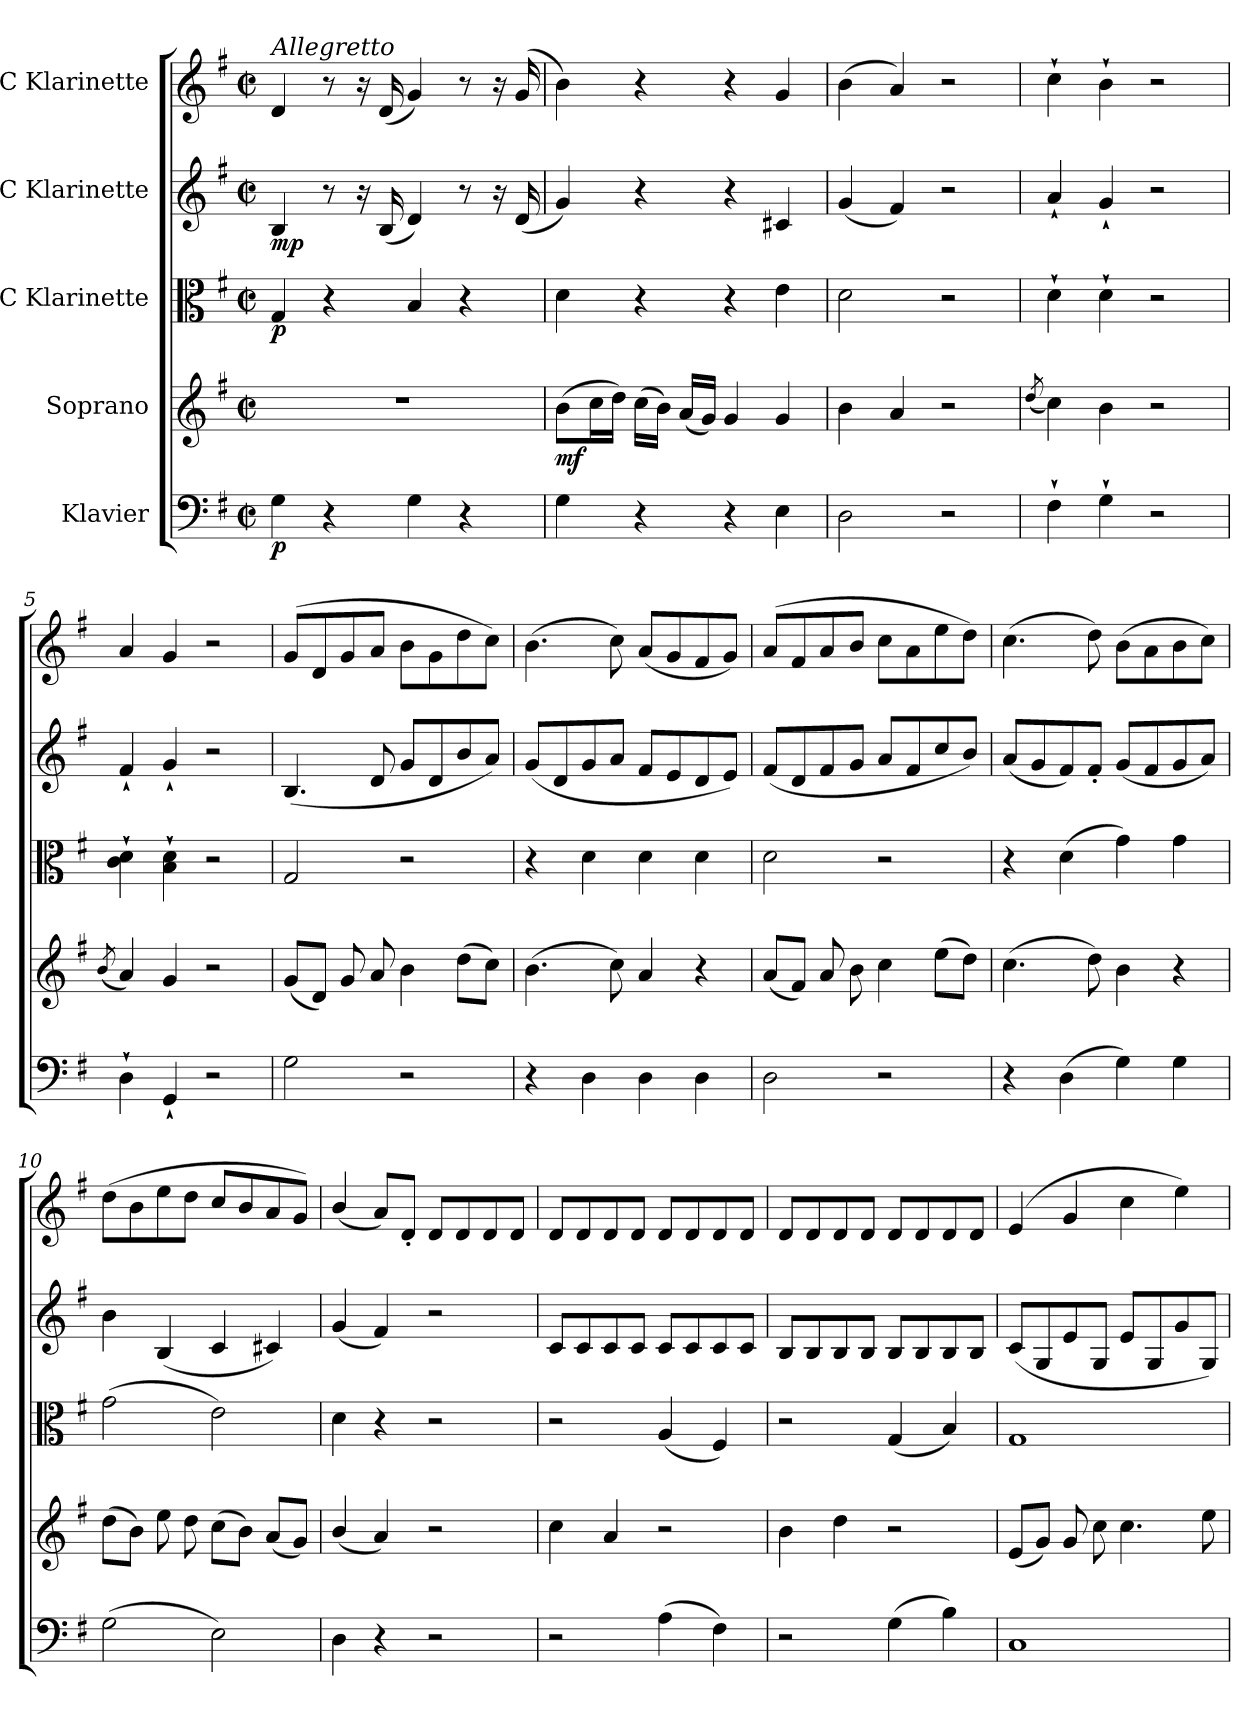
**kern	**dynam	**kern	**dynam	**kern	**dynam	**kern	**dynam	**kern
*part5	*part5	*part4	*part4	*part3	*part3	*part2	*part2	*part1
*staff5	*staff5	*staff4	*staff4	*staff3	*staff3	*staff2	*staff2	*staff1
*I"Klavier	*	*I"Soprano	*	*I"C Klarinette	*	*I"C Klarinette	*	*I"C Klarinette
*clefF4	*	*clefG2	*	*clefC3	*	*clefG2	*	*clefG2
*k[f#]	*	*k[f#]	*	*k[f#]	*	*k[f#]	*	*k[f#]
*M4/4	*	*M4/4	*	*M4/4	*	*M4/4	*	*M4/4
*met(c|)	*	*met(c|)	*	*met(c|)	*	*met(c|)	*	*met(c|)
*MM80	*	*MM80	*	*MM80	*	*MM80	*	*MM80
=1	=1	=1	=1	=1	=1	=1	=1	=1
!	!	!	!	!	!	!	!	!LO:TX:a:i:t=Allegretto
!	!LO:DY:b	!	!	!	!LO:DY:b	!	!LO:DY:b	!
4G\	p	1r	.	4G/	p	4B/	mp	4d/
4r	.	.	.	4r	.	8r	.	8r
.	.	.	.	.	.	16r	.	16r
.	.	.	.	.	.	(<16B/	.	(<16d/
4G\	.	.	.	4B/	.	4d/)	.	4g/)
4r	.	.	.	4r	.	8r	.	8r
.	.	.	.	.	.	16r	.	16r
.	.	.	.	.	.	(<16d/	.	(<16g/
=2	=2	=2	=2	=2	=2	=2	=2	=2
!	!	!	!LO:DY:b	!	!	!	!	!
4G\	.	(>8b\L	mf	4d\	.	4g/)	.	4b\)
.	.	16cc\L	.	.	.	.	.	.
.	.	16dd\JJ)	.	.	.	.	.	.
4r	.	(>16cc\LL	.	4r	.	4r	.	4r
.	.	16b\JJ)	.	.	.	.	.	.
.	.	(<16a/LL	.	.	.	.	.	.
.	.	16g/JJ)	.	.	.	.	.	.
4r	.	4g/	.	4r	.	4r	.	4r
4E\	.	4g/	.	4e\	.	4c#X/	.	4g/
=3	=3	=3	=3	=3	=3	=3	=3	=3
2D\	.	4b\	.	2d\	.	(<4g/	.	(>4b\
.	.	4a/	.	.	.	4f#/)	.	4a/)
2r	.	2r	.	2r	.	2r	.	2r
=4	=4	=4	=4	=4	=4	=4	=4	=4
.	.	(<8qdd/	.	.	.	.	.	.
4F#`\	.	4cc\)	.	4d`\	.	4a`/	.	4cc`\
4G`\	.	4b\	.	4d`\	.	4g`/	.	4b`\
2r	.	2r	.	2r	.	2r	.	2r
=5	=5	=5	=5	=5	=5	=5	=5	=5
.	.	(<8qb/	.	.	.	.	.	.
4D`\	.	4a/)	.	4c\` 4d\`	.	4f#`/	.	4a/
4GG`/	.	4g/	.	4B\` 4d\`	.	4g`/	.	4g/
2r	.	2r	.	2r	.	2r	.	2r
=6	=6	=6	=6	=6	=6	=6	=6	=6
2G\	.	(<8g/L	.	2G/	.	(<4.B/	.	(>8g/L
.	.	8d/J)	.	.	.	.	.	8d/
.	.	8g/	.	.	.	.	.	8g/
.	.	8a/	.	.	.	8d/	.	8a/J
2r	.	4b\	.	2r	.	8g/L	.	8b\L
.	.	.	.	.	.	8d/	.	8g\
.	.	(>8dd\L	.	.	.	8b/	.	8dd\
.	.	8cc\J)	.	.	.	8a/J)	.	8cc\J)
!!LO:LB:g=z
=7	=7	=7	=7	=7	=7	=7	=7	=7
4r	.	(>4.b\	.	4r	.	(<8g/L	.	(>4.b\
.	.	.	.	.	.	8d/	.	.
4D\	.	.	.	4d\	.	8g/	.	.
.	.	8cc\)	.	.	.	8a/J	.	8cc\)
4D\	.	4a/	.	4d\	.	8f#/L	.	(<8a/L
.	.	.	.	.	.	8e/	.	8g/
4D\	.	4r	.	4d\	.	8d/	.	8f#/
.	.	.	.	.	.	8e/J)	.	8g/J)
=8	=8	=8	=8	=8	=8	=8	=8	=8
2D\	.	(<8a/L	.	2d\	.	(<8f#/L	.	(>8a/L
.	.	8f#/J)	.	.	.	8d/	.	8f#/
.	.	8a/	.	.	.	8f#/	.	8a/
.	.	8b\	.	.	.	8g/J	.	8b/J
2r	.	4cc\	.	2r	.	8a/L	.	8cc\L
.	.	.	.	.	.	8f#/	.	8a\
.	.	(>8ee\L	.	.	.	8cc/	.	8ee\
.	.	8dd\J)	.	.	.	8b/J)	.	8dd\J)
=9	=9	=9	=9	=9	=9	=9	=9	=9
4r	.	(>4.cc\	.	4r	.	(<8a/L	.	(>4.cc\
.	.	.	.	.	.	8g/	.	.
(>4D\	.	.	.	(>4d\	.	8f#/)	.	.
.	.	8dd\)	.	.	.	8f#'/J	.	8dd\)
4G\)	.	4b\	.	4g\)	.	(<8g/L	.	(>8b\L
.	.	.	.	.	.	8f#/	.	8a\
4G\	.	4r	.	4g\	.	8g/	.	8b\
.	.	.	.	.	.	8a/J)	.	8cc\J)
=10	=10	=10	=10	=10	=10	=10	=10	=10
(>2G\	.	(>8dd\L	.	(>2g\	.	4b\	.	(>8dd\L
.	.	8b\J)	.	.	.	.	.	8b\
.	.	8ee\	.	.	.	(<4B/	.	8ee\
.	.	8dd\	.	.	.	.	.	8dd\J
2E\)	.	(>8cc\L	.	2e\)	.	4c/	.	8cc/L
.	.	8b\J)	.	.	.	.	.	8b/
.	.	(<8a/L	.	.	.	4c#X/)	.	8a/
.	.	8g/J)	.	.	.	.	.	8g/J)
=11	=11	=11	=11	=11	=11	=11	=11	=11
4D\	.	(<4b/	.	4d\	.	(<4g/	.	(<4b/
4r	.	4a/)	.	4r	.	4f#/)	.	8a/L)
.	.	.	.	.	.	.	.	8d'/J
2r	.	2r	.	2r	.	2r	.	8d/L
.	.	.	.	.	.	.	.	8d/
.	.	.	.	.	.	.	.	8d/
.	.	.	.	.	.	.	.	8d/J
!!LO:PB:g=z
=12	=12	=12	=12	=12	=12	=12	=12	=12
2r	.	4cc\	.	2r	.	8c/L	.	8d/L
.	.	.	.	.	.	8c/	.	8d/
.	.	4a/	.	.	.	8c/	.	8d/
.	.	.	.	.	.	8c/J	.	8d/J
(>4A\	.	2r	.	(<4A/	.	8c/L	.	8d/L
.	.	.	.	.	.	8c/	.	8d/
4F#\)	.	.	.	4F#/)	.	8c/	.	8d/
.	.	.	.	.	.	8c/J	.	8d/J
=13	=13	=13	=13	=13	=13	=13	=13	=13
2r	.	4b\	.	2r	.	8B/L	.	8d/L
.	.	.	.	.	.	8B/	.	8d/
.	.	4dd\	.	.	.	8B/	.	8d/
.	.	.	.	.	.	8B/J	.	8d/J
(>4G\	.	2r	.	(<4G/	.	8B/L	.	8d/L
.	.	.	.	.	.	8B/	.	8d/
4B\)	.	.	.	4B/)	.	8B/	.	8d/
.	.	.	.	.	.	8B/J	.	8d/J
=14	=14	=14	=14	=14	=14	=14	=14	=14
1C	.	(<8e/L	.	1G	.	(<8c/L	.	(>4e/
.	.	8g/J)	.	.	.	8G/	.	.
.	.	8g/	.	.	.	8e/	.	4g/
.	.	8cc\	.	.	.	8G/J	.	.
.	.	4.cc\	.	.	.	8e/L	.	4cc\
.	.	.	.	.	.	8G/	.	.
.	.	.	.	.	.	8g/	.	4ee\)
.	.	8ee\	.	.	.	8G/J)	.	.
=	=	=	=	=	=	=	=	=
*-	*-	*-	*-	*-	*-	*-	*-	*-
